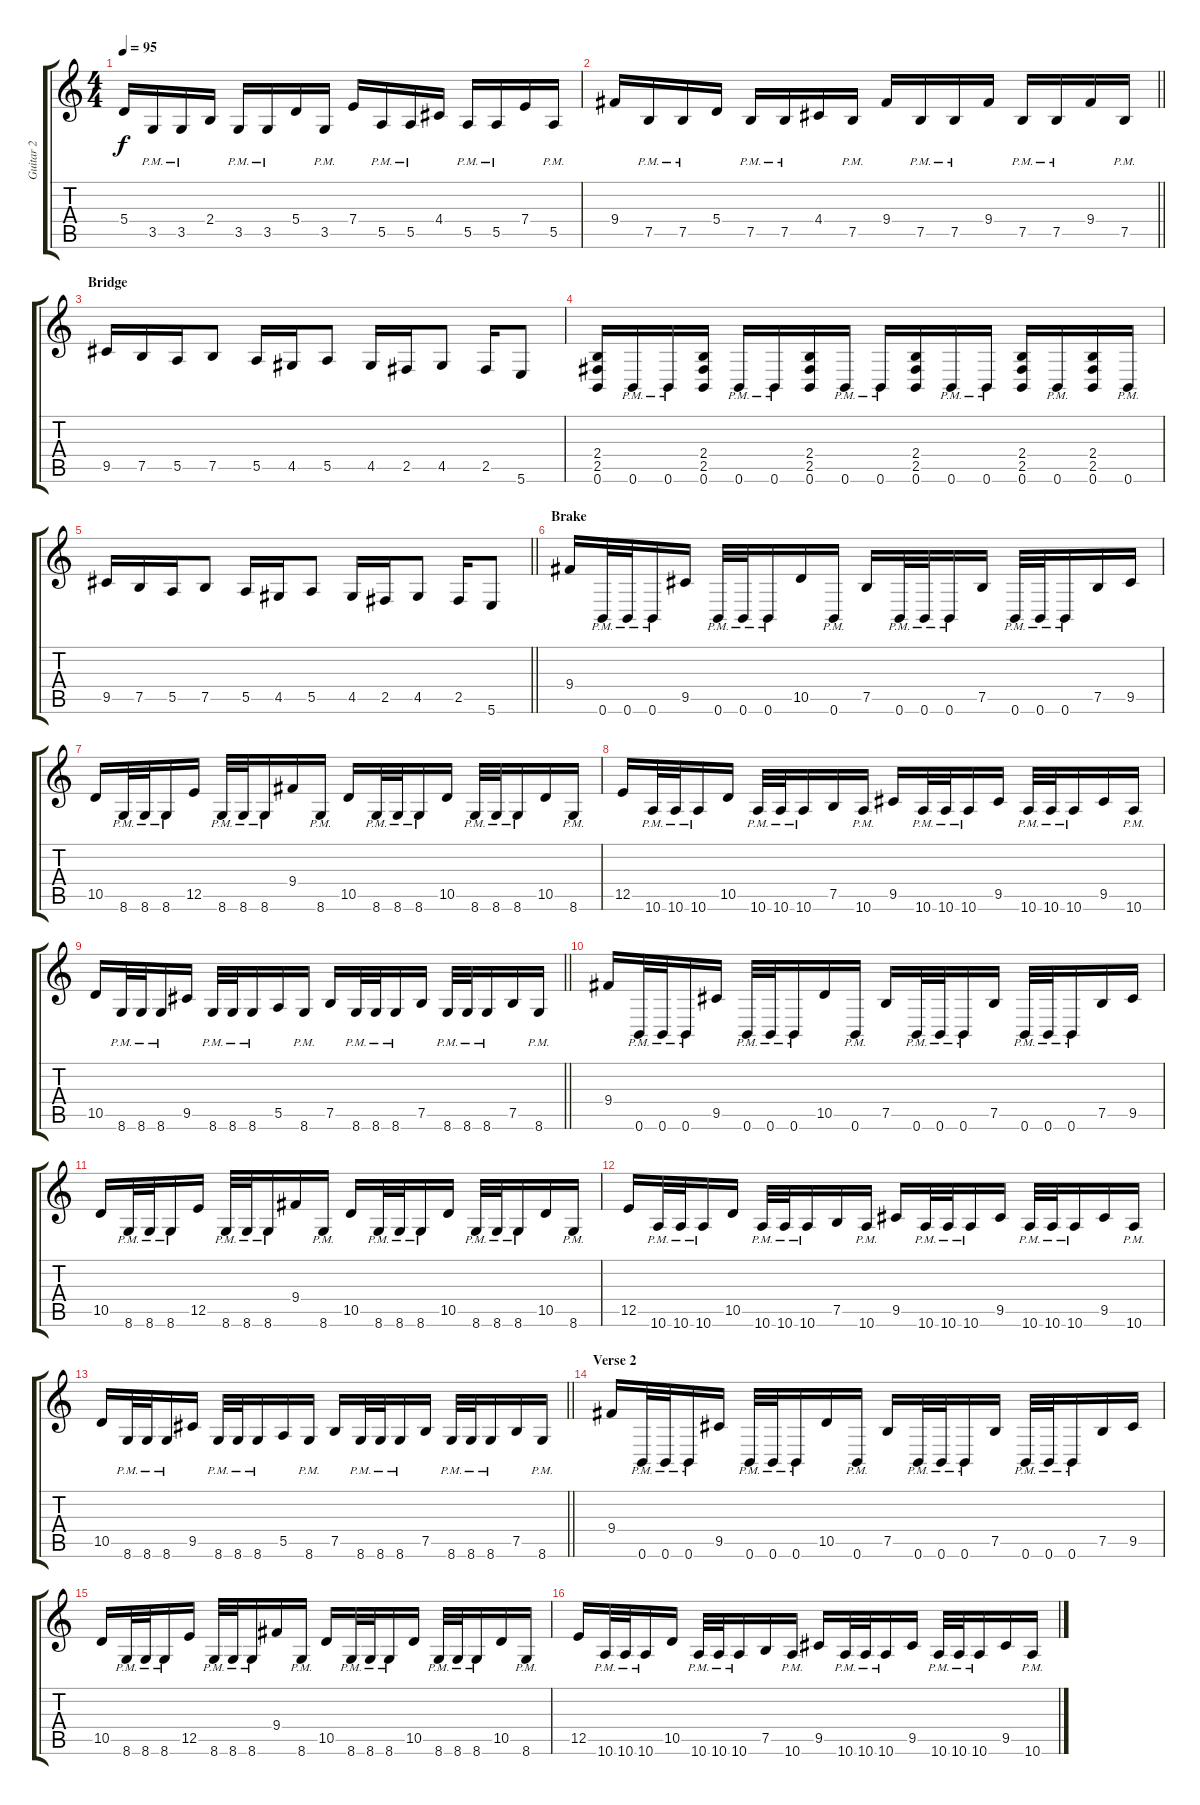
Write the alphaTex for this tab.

\track ("Guitar 2" "Guitar 2") {instrument distortionguitar}
\staff {score tabs}
\tuning (B3 Gb3 D3 A2 E2 B1) {hide}
\ts (4 4)
\tempo 95
\clef g2
\ks c
5.4.16{dy f} 3.5{pm}.16 3.5{pm}.16 2.4.16 3.5{pm}.16 3.5{pm}.16 5.4.16 3.5{pm}.16 7.4.16 5.5{pm}.16 5.5{pm}.16 4.4.16 5.5{pm}.16 5.5{pm}.16 7.4.16 5.5{pm}.16 |
\barLineRight lightlight
9.4.16 7.5{pm}.16 7.5{pm}.16 5.4.16 7.5{pm}.16 7.5{pm}.16 4.4.16 7.5{pm}.16 9.4.16 7.5{pm}.16 7.5{pm}.16 9.4.16 7.5{pm}.16 7.5{pm}.16 9.4.16 7.5{pm}.16 |
\section ("" "Bridge")
9.5.16 7.5.16 5.5.16 7.5.8 5.5.16 4.5.16 5.5.8 4.5.16 2.5.16 4.5.8 2.5.16 5.6.8 |
(2.4 2.5 0.6).16 0.6{pm}.16 0.6{pm}.16 (2.4 2.5 0.6).16 0.6{pm}.16 0.6{pm}.16 (2.4 2.5 0.6).16 0.6{pm}.16 0.6{pm}.16 (2.4 2.5 0.6).16 0.6{pm}.16 0.6{pm}.16 (2.4 2.5 0.6).16 0.6{pm}.16 (2.4 2.5 0.6).16 0.6{pm}.16 |
\barLineRight lightlight
9.5.16 7.5.16 5.5.16 7.5.8 5.5.16 4.5.16 5.5.8 4.5.16 2.5.16 4.5.8 2.5.16 5.6.8 |
\section ("" "Brake")
9.4.16 0.6{pm}.32 0.6{pm}.32 0.6{pm}.16 9.5.16 0.6{pm}.32 0.6{pm}.32 0.6{pm}.16 10.5.16 0.6{pm}.16 7.5.16 0.6{pm}.32 0.6{pm}.32 0.6{pm}.16 7.5.16 0.6{pm}.32 0.6{pm}.32 0.6{pm}.16 7.5.16 9.5.16 |
10.5.16 8.6{pm}.32 8.6{pm}.32 8.6{pm}.16 12.5.16 8.6{pm}.32 8.6{pm}.32 8.6{pm}.16 9.4.16 8.6{pm}.16 10.5.16 8.6{pm}.32 8.6{pm}.32 8.6{pm}.16 10.5.16 8.6{pm}.32 8.6{pm}.32 8.6{pm}.16 10.5.16 8.6{pm}.16 |
12.5.16 10.6{pm}.32 10.6{pm}.32 10.6{pm}.16 10.5.16 10.6{pm}.32 10.6{pm}.32 10.6{pm}.16 7.5.16 10.6{pm}.16 9.5.16 10.6{pm}.32 10.6{pm}.32 10.6{pm}.16 9.5.16 10.6{pm}.32 10.6{pm}.32 10.6{pm}.16 9.5.16 10.6{pm}.16 |
\barLineRight lightlight
10.5.16 8.6{pm}.32 8.6{pm}.32 8.6{pm}.16 9.5.16 8.6{pm}.32 8.6{pm}.32 8.6{pm}.16 5.5.16 8.6{pm}.16 7.5.16 8.6{pm}.32 8.6{pm}.32 8.6{pm}.16 7.5.16 8.6{pm}.32 8.6{pm}.32 8.6{pm}.16 7.5.16 8.6{pm}.16 |
9.4.16 0.6{pm}.32 0.6{pm}.32 0.6{pm}.16 9.5.16 0.6{pm}.32 0.6{pm}.32 0.6{pm}.16 10.5.16 0.6{pm}.16 7.5.16 0.6{pm}.32 0.6{pm}.32 0.6{pm}.16 7.5.16 0.6{pm}.32 0.6{pm}.32 0.6{pm}.16 7.5.16 9.5.16 |
10.5.16 8.6{pm}.32 8.6{pm}.32 8.6{pm}.16 12.5.16 8.6{pm}.32 8.6{pm}.32 8.6{pm}.16 9.4.16 8.6{pm}.16 10.5.16 8.6{pm}.32 8.6{pm}.32 8.6{pm}.16 10.5.16 8.6{pm}.32 8.6{pm}.32 8.6{pm}.16 10.5.16 8.6{pm}.16 |
12.5.16 10.6{pm}.32 10.6{pm}.32 10.6{pm}.16 10.5.16 10.6{pm}.32 10.6{pm}.32 10.6{pm}.16 7.5.16 10.6{pm}.16 9.5.16 10.6{pm}.32 10.6{pm}.32 10.6{pm}.16 9.5.16 10.6{pm}.32 10.6{pm}.32 10.6{pm}.16 9.5.16 10.6{pm}.16 |
\barLineRight lightlight
10.5.16 8.6{pm}.32 8.6{pm}.32 8.6{pm}.16 9.5.16 8.6{pm}.32 8.6{pm}.32 8.6{pm}.16 5.5.16 8.6{pm}.16 7.5.16 8.6{pm}.32 8.6{pm}.32 8.6{pm}.16 7.5.16 8.6{pm}.32 8.6{pm}.32 8.6{pm}.16 7.5.16 8.6{pm}.16 |
\section ("" "Verse 2")
9.4.16 0.6{pm}.32 0.6{pm}.32 0.6{pm}.16 9.5.16 0.6{pm}.32 0.6{pm}.32 0.6{pm}.16 10.5.16 0.6{pm}.16 7.5.16 0.6{pm}.32 0.6{pm}.32 0.6{pm}.16 7.5.16 0.6{pm}.32 0.6{pm}.32 0.6{pm}.16 7.5.16 9.5.16 |
10.5.16 8.6{pm}.32 8.6{pm}.32 8.6{pm}.16 12.5.16 8.6{pm}.32 8.6{pm}.32 8.6{pm}.16 9.4.16 8.6{pm}.16 10.5.16 8.6{pm}.32 8.6{pm}.32 8.6{pm}.16 10.5.16 8.6{pm}.32 8.6{pm}.32 8.6{pm}.16 10.5.16 8.6{pm}.16 |
12.5.16 10.6{pm}.32 10.6{pm}.32 10.6{pm}.16 10.5.16 10.6{pm}.32 10.6{pm}.32 10.6{pm}.16 7.5.16 10.6{pm}.16 9.5.16 10.6{pm}.32 10.6{pm}.32 10.6{pm}.16 9.5.16 10.6{pm}.32 10.6{pm}.32 10.6{pm}.16 9.5.16 10.6{pm}.16
